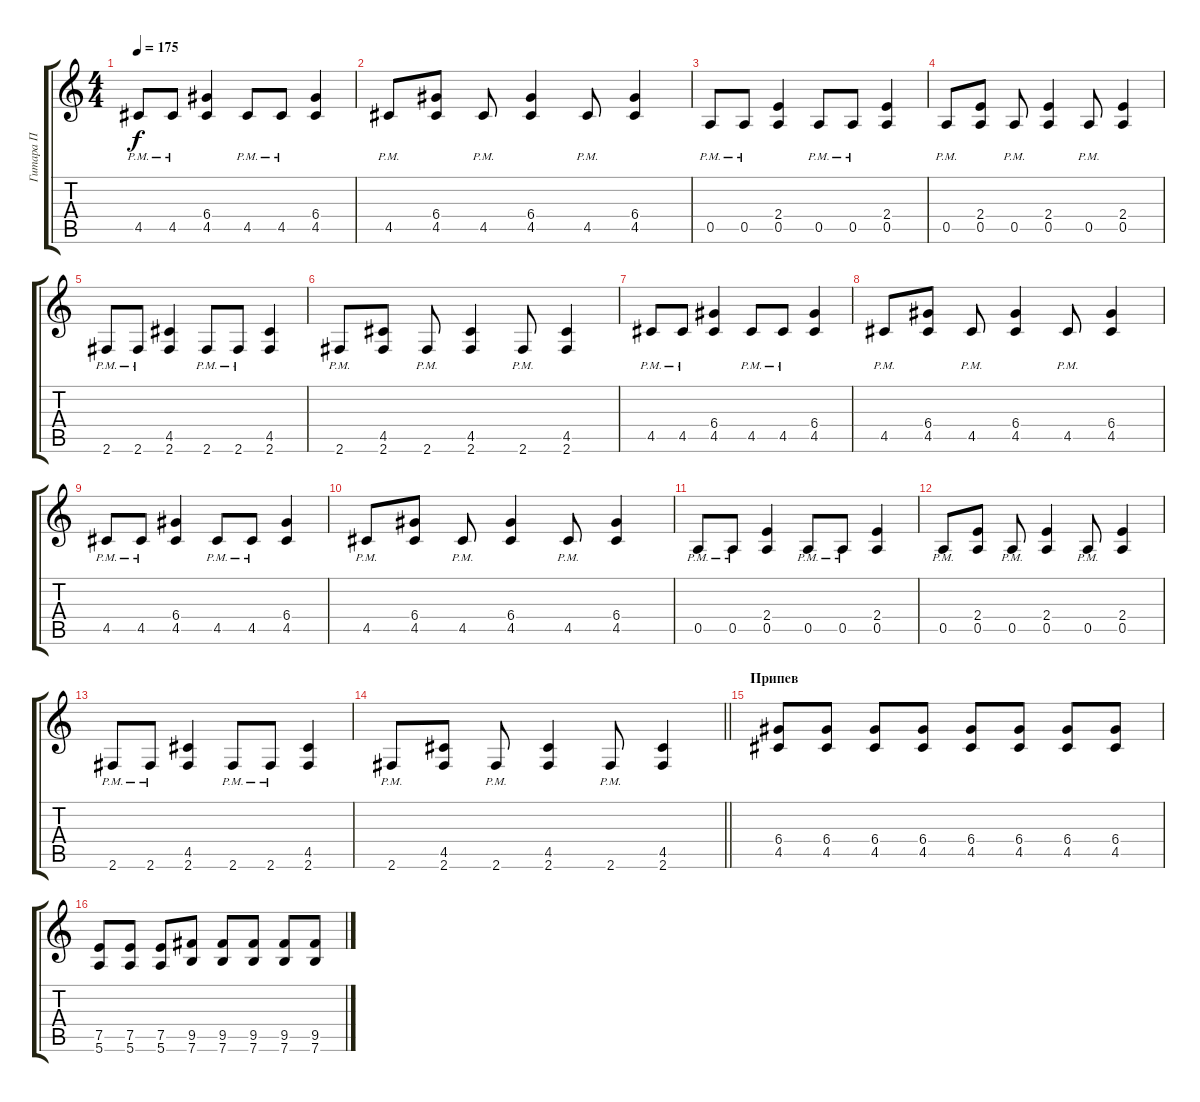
\track ("Гитара П" "Гитара П") {instrument overdrivenguitar}
\staff {score tabs}
\tuning (E4 B3 G3 D3 A2 E2) {hide}
\ts (4 4)
\tempo 175
\clef g2
\ks c
4.5{pm}.8{dy f} 4.5{pm}.8 (6.4 4.5).4 4.5{pm}.8 4.5{pm}.8 (6.4 4.5).4 |
4.5{pm}.8 (6.4 4.5).8 4.5{pm}.8 (6.4 4.5).4 4.5{pm}.8 (6.4 4.5).4 |
0.5{pm}.8 0.5{pm}.8 (2.4 0.5).4 0.5{pm}.8 0.5{pm}.8 (2.4 0.5).4 |
0.5{pm}.8 (2.4 0.5).8 0.5{pm}.8 (2.4 0.5).4 0.5{pm}.8 (2.4 0.5).4 |
2.6{pm}.8 2.6{pm}.8 (4.5 2.6).4 2.6{pm}.8 2.6{pm}.8 (4.5 2.6).4 |
2.6{pm}.8 (4.5 2.6).8 2.6{pm}.8 (4.5 2.6).4 2.6{pm}.8 (4.5 2.6).4 |
4.5{pm}.8 4.5{pm}.8 (6.4 4.5).4 4.5{pm}.8 4.5{pm}.8 (6.4 4.5).4 |
4.5{pm}.8 (6.4 4.5).8 4.5{pm}.8 (6.4 4.5).4 4.5{pm}.8 (6.4 4.5).4 |
4.5{pm}.8 4.5{pm}.8 (6.4 4.5).4 4.5{pm}.8 4.5{pm}.8 (6.4 4.5).4 |
4.5{pm}.8 (6.4 4.5).8 4.5{pm}.8 (6.4 4.5).4 4.5{pm}.8 (6.4 4.5).4 |
0.5{pm}.8 0.5{pm}.8 (2.4 0.5).4 0.5{pm}.8 0.5{pm}.8 (2.4 0.5).4 |
0.5{pm}.8 (2.4 0.5).8 0.5{pm}.8 (2.4 0.5).4 0.5{pm}.8 (2.4 0.5).4 |
2.6{pm}.8 2.6{pm}.8 (4.5 2.6).4 2.6{pm}.8 2.6{pm}.8 (4.5 2.6).4 |
\barLineRight lightlight
2.6{pm}.8 (4.5 2.6).8 2.6{pm}.8 (4.5 2.6).4 2.6{pm}.8 (4.5 2.6).4 |
\section ("" "Припев")
(6.4 4.5).8 (6.4 4.5).8 (6.4 4.5).8 (6.4 4.5).8 (6.4 4.5).8 (6.4 4.5).8 (6.4 4.5).8 (6.4 4.5).8 |
(7.5 5.6).8 (7.5 5.6).8 (7.5 5.6).8 (9.5 7.6).8 (9.5 7.6).8 (9.5 7.6).8 (9.5 7.6).8 (9.5 7.6).8
